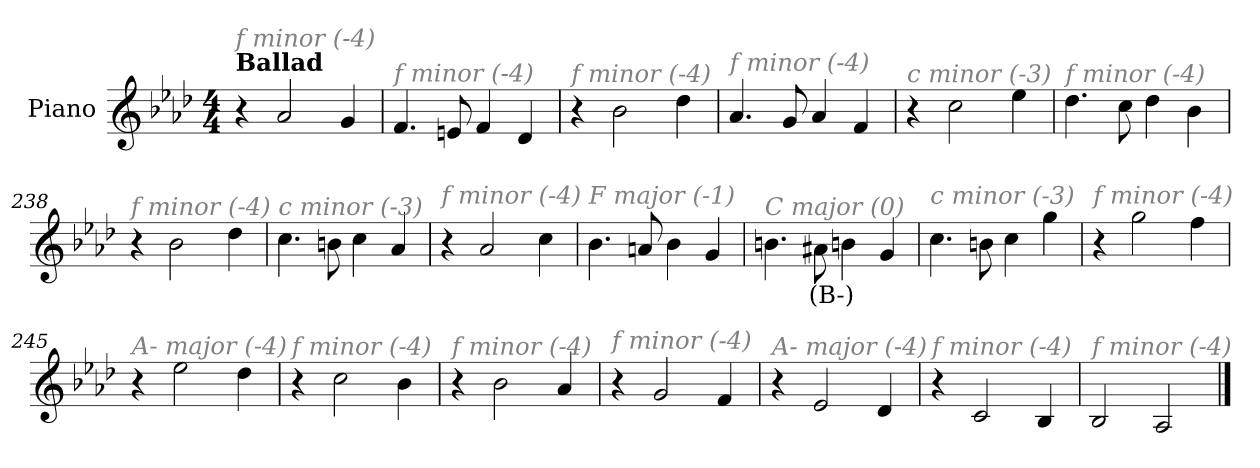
**kern	**text
*part1	*part1
*staff1	*staff1
*I"Piano	*
*I'Pno.	*
*clefG2	*
*k[b-e-a-d-]	*
*M4/4	*
=1	=1
!LO:TX:B:t=Ballad	!
!LO:TX:i:color=#808080:t=f minor (-4)	!
4r	.
2a-/	.
4g/	.
=233	=233
!LO:TX:i:color=#808080:t=f minor (-4)	!
4.f/	.
8en/	.
4f/	.
4d-/	.
=234	=234
!LO:TX:i:color=#808080:t=f minor (-4)	!
4r	.
2b-\	.
4dd-\	.
=235	=235
!LO:TX:i:color=#808080:t=f minor (-4)	!
4.a-/	.
8g/	.
4a-/	.
4f/	.
!!LO:LB:g=z
=236	=236
!LO:TX:i:color=#808080:t=c minor (-3)	!
4r	.
2cc\	.
4ee-\	.
=237	=237
!LO:TX:i:color=#808080:t=f minor (-4)	!
4.dd-\	.
8cc\	.
4dd-\	.
4b-\	.
=238	=238
!LO:TX:i:color=#808080:t=f minor (-4)	!
4r	.
2b-\	.
4dd-\	.
=239	=239
!LO:TX:i:color=#808080:t=c minor (-3)	!
4.cc\	.
8bn\	.
4cc\	.
4a-/	.
!!LO:LB:g=z
=240	=240
!LO:TX:i:color=#808080:t=f minor (-4)	!
4r	.
2a-/	.
4cc\	.
=241	=241
!LO:TX:i:color=#808080:t=F major (-1)	!
4.b-\	.
8an/	.
4b-\	.
4g/	.
=242	=242
!LO:TX:i:color=#808080:t=C major (0)	!
4.bn\	.
8a#Xi\	(B-)
4bn\	.
4g/	.
=243	=243
!LO:TX:i:color=#808080:t=c minor (-3)	!
4.cc\	.
8bn\	.
4cc\	.
4gg\	.
!!LO:LB:g=z
=244	=244
!LO:TX:i:color=#808080:t=f minor (-4)	!
4r	.
2gg\	.
4ff\	.
=245	=245
!LO:TX:i:color=#808080:t=A- major (-4)	!
4r	.
2ee-\	.
4dd-\	.
=246	=246
!LO:TX:i:color=#808080:t=f minor (-4)	!
4r	.
2cc\	.
4b-\	.
=247	=247
!LO:TX:i:color=#808080:t=f minor (-4)	!
4r	.
2b-\	.
4a-/	.
!!LO:LB:g=z
=248	=248
!LO:TX:i:color=#808080:t=f minor (-4)	!
4r	.
2g/	.
4f/	.
=249	=249
!LO:TX:i:color=#808080:t=A- major (-4)	!
4r	.
2e-/	.
4d-/	.
=250	=250
!LO:TX:i:color=#808080:t=f minor (-4)	!
4r	.
2c/	.
4B-/	.
=251	=251
!LO:TX:i:color=#808080:t=f minor (-4)	!
2B-/	.
2A-/	.
==	==
*-	*-
